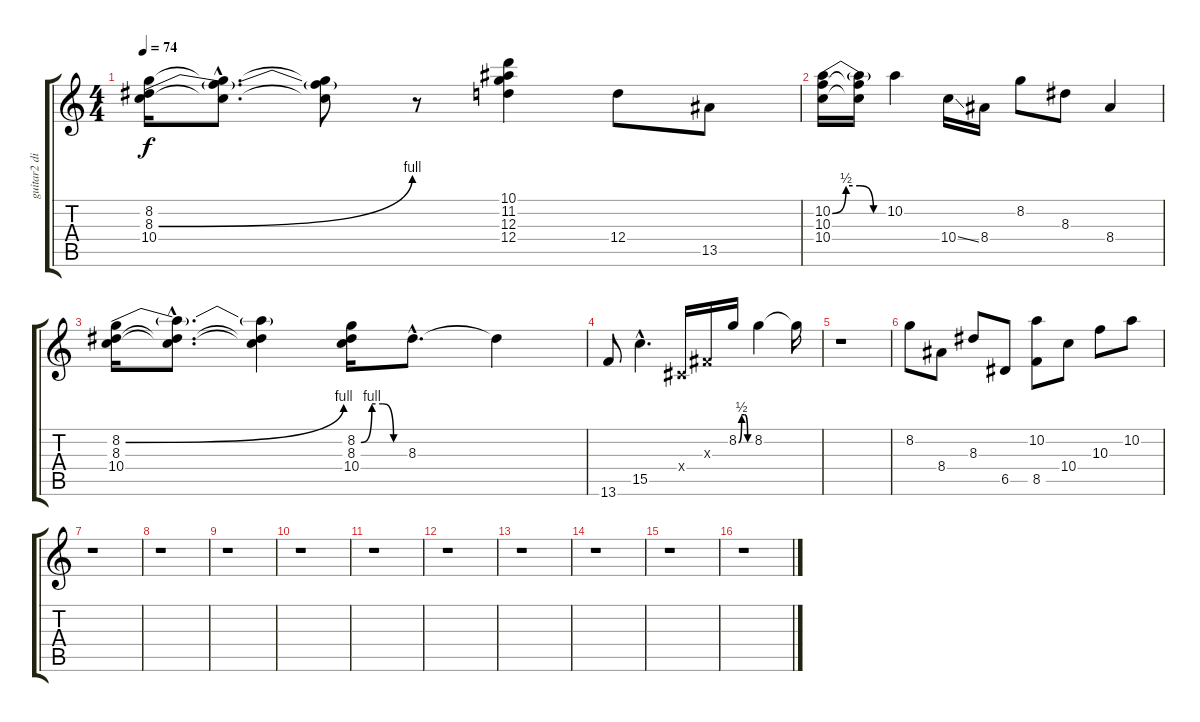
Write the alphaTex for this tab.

\track ("guitar2 dist" "guitar2 di") {instrument distortionguitar}
\staff {score tabs}
\tuning (E4 B3 G3 D3 A2 E2) {hide}
\ts (4 4)
\tempo 74
\clef g2
\ks c
(8.2 8.3{be (bend 0 0 60 4)} 10.4).16{dy f} (8.2{hac t} 8.3{hac t} 10.4{hac t}).8{d} (8.2{t} 8.3{t} 10.4{t}).8 r.8 (10.1 11.2 12.3 12.4).4 12.4.8 13.5.8 |
(10.2{be (custom 0 0 15 2 30 2 45 0 60 0)} 10.3 10.4).16 (10.2{t} 10.3{t} 10.4{t}).16 10.2.4 10.4{ss}.16 8.4.16 8.2.8 8.3.8 8.4.4 |
(8.2{be (bend 0 0 60 4)} 8.3 10.4).16 (8.2{hac t} 8.3{hac t} 10.4{hac t}).8{d} (8.2{t} 8.3{t} 10.4{t}).4 (8.2{be (custom 0 0 15 4 30 4 45 0 60 0)} 8.3 10.4).16 8.3{hac}.8{d} 8.3{t}.4 |
13.6.8 15.5{hac}.4{d} -1.4{x}.16 -1.3{x}.16 8.2{be (custom 0 0 15 2 30 2 45 0 60 0)}.16 8.2.4 8.2{t}.16 |
r.1 |
8.2.8 8.4.8 8.3.8 6.5.8 (10.2 8.5).8 10.4.8 10.3.8 10.2.8 |
r.1 |
r.1 |
r.1 |
r.1 |
r.1 |
r.1 |
r.1 |
r.1 |
r.1 |
r.1
